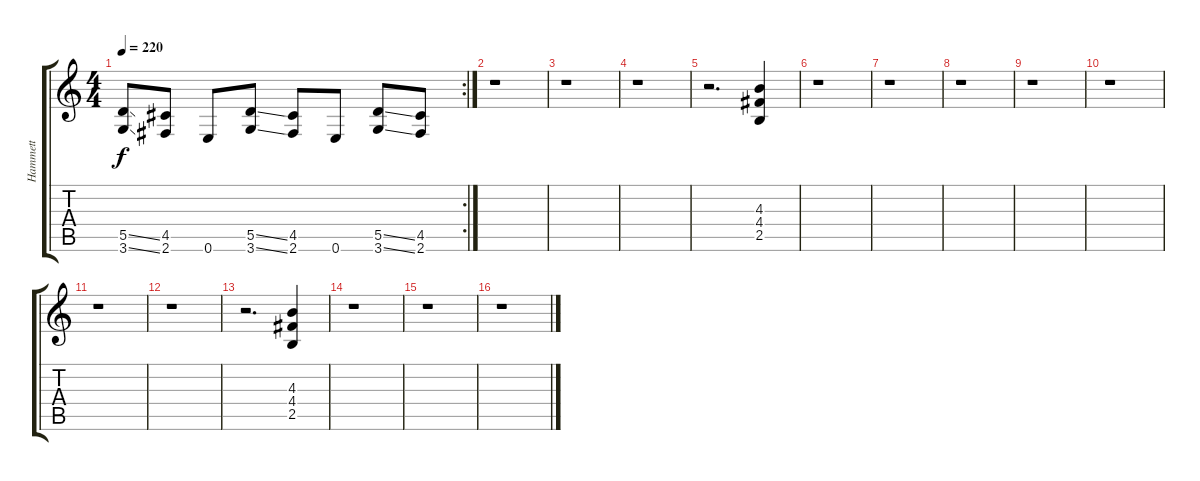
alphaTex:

\track ("Hammett" "Hammett") {instrument distortionguitar}
\staff {score tabs}
\tuning (E4 B3 G3 D3 A2 E2) {hide}
\rc 2
\ts (4 4)
\tempo 220
\clef g2
\ks c
(5.5{ss} 3.6{ss}).8{dy f} (4.5 2.6).8 0.6.8 (5.5{ss} 3.6{ss}).8 (4.5 2.6).8 0.6.8 (5.5{ss} 3.6{ss}).8 (4.5 2.6).8 |
r.1 |
r.1 |
r.1 |
r.2{d} (4.3 4.4 2.5).4 |
r.1 |
r.1 |
r.1 |
r.1 |
r.1 |
r.1 |
r.1 |
r.2{d} (4.3 4.4 2.5).4 |
r.1 |
r.1 |
r.1
